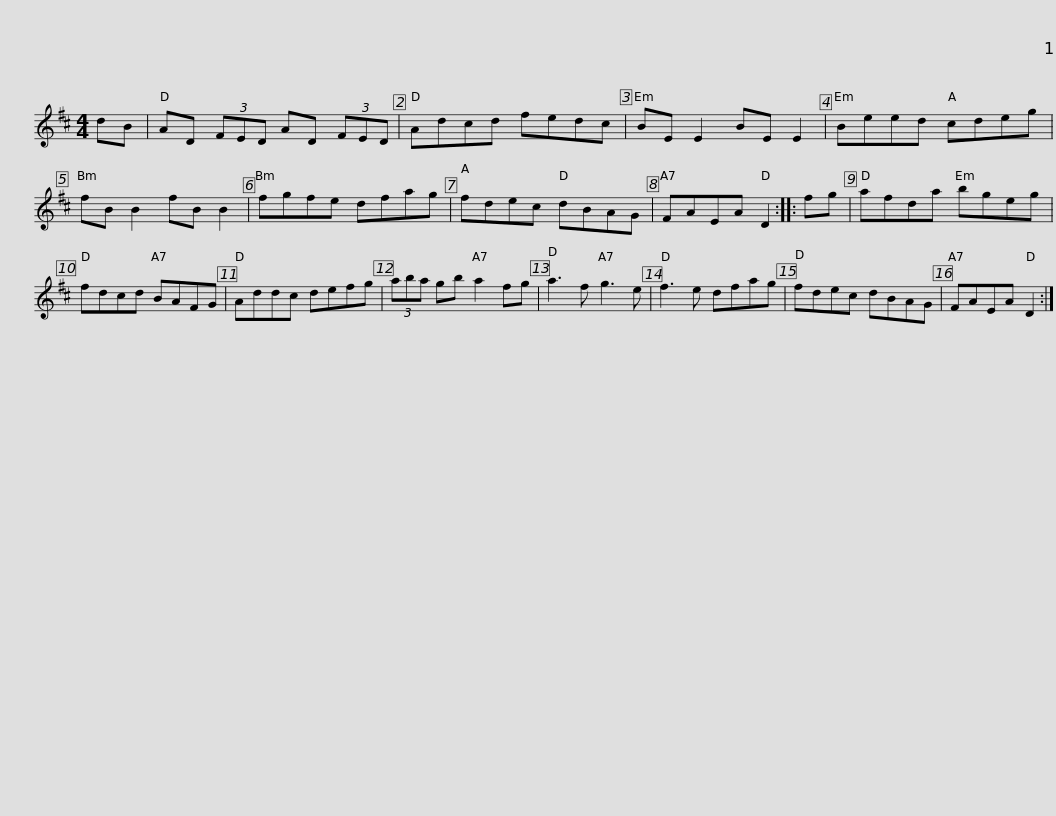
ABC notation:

X:1
L:1/8
M:4/4
I:linebreak $
K:D
V:1 treble
V:1
 dB | AD (3FED AD (3FED | Adcd fedc | BE E2 BE E2 | Beed cdeg | %5
 fB B2 fB B2 |$ fgfe dfag | fdec dBAG | FAEA D2 :: fg | %10
 afda bgeg | fdcd BAFG |$ Addc defg | (3aba gb a2 fg | a3 f g3 e | %15
 f3 e dfag | fdec dBAG | FAEA D2 :| %18
